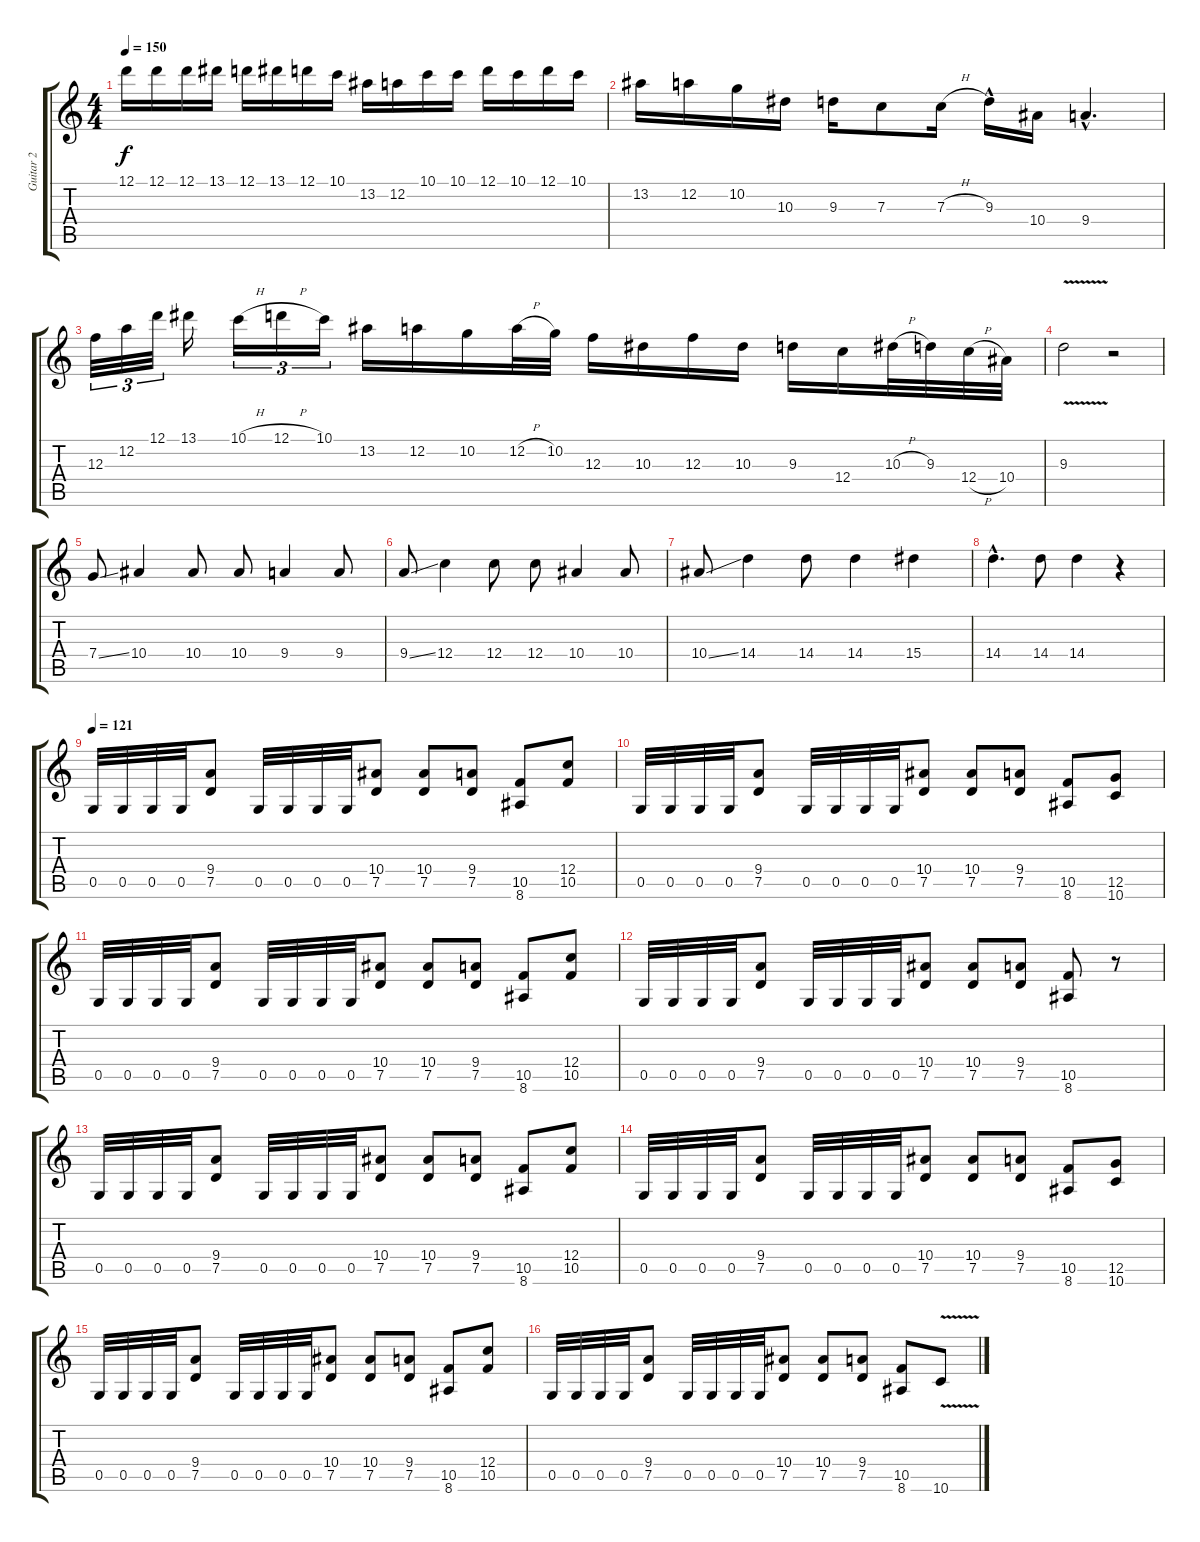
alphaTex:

\track ("Guitar 2" "Guitar 2") {instrument distortionguitar}
\staff {score tabs}
\tuning (D4 A3 F3 C3 G2 D2) {hide}
\ts (4 4)
\tempo 150
\clef g2
\ks c
12.1.16{dy f} 12.1.16 12.1.16 13.1.16 12.1.16 13.1.16 12.1.16 10.1.16 13.2.16 12.2.16 10.1.16 10.1.16 12.1.16 10.1.16 12.1.16 10.1.16 |
13.2.16 12.2.16 10.2.16 10.3.16 9.3.16 7.3.8 7.3{h}.16 9.3{hac}.16 10.4.16 9.4{hac}.4{d} |
12.3.32{tu (3 2)} 12.2.32{tu (3 2)} 12.1.32{tu (3 2)} 13.1.16 10.1{h}.16{tu (3 2)} 12.1{h}.16{tu (3 2)} 10.1.16{tu (3 2)} 13.2.16 12.2.16 10.2.16 12.2{h}.32 10.2.32 12.3.16 10.3.16 12.3.16 10.3.16 9.3.16 12.4.16 10.3{h}.32 9.3.32 12.4{h}.32 10.4.32 |
9.3{v}.2 r.2 |
7.4{ss}.8 10.4.4 10.4.8 10.4.8 9.4.4 9.4.8 |
9.4{ss}.8 12.4.4 12.4.8 12.4.8 10.4.4 10.4.8 |
10.4{ss}.8 14.4.4 14.4.8 14.4.4 15.4.4 |
14.4{hac}.4{d} 14.4.8 14.4.4 r.4 |
\tempo 121
0.5.32 0.5.32 0.5.32 0.5.32 (9.4 7.5).8 0.5.32 0.5.32 0.5.32 0.5.32 (10.4 7.5).8 (10.4 7.5).8 (9.4 7.5).8 (10.5 8.6).8 (12.4 10.5).8 |
0.5.32 0.5.32 0.5.32 0.5.32 (9.4 7.5).8 0.5.32 0.5.32 0.5.32 0.5.32 (10.4 7.5).8 (10.4 7.5).8 (9.4 7.5).8 (10.5 8.6).8 (12.5 10.6).8 |
0.5.32 0.5.32 0.5.32 0.5.32 (9.4 7.5).8 0.5.32 0.5.32 0.5.32 0.5.32 (10.4 7.5).8 (10.4 7.5).8 (9.4 7.5).8 (10.5 8.6).8 (12.4 10.5).8 |
0.5.32 0.5.32 0.5.32 0.5.32 (9.4 7.5).8 0.5.32 0.5.32 0.5.32 0.5.32 (10.4 7.5).8 (10.4 7.5).8 (9.4 7.5).8 (10.5 8.6).8 r.8 |
0.5.32 0.5.32 0.5.32 0.5.32 (9.4 7.5).8 0.5.32 0.5.32 0.5.32 0.5.32 (10.4 7.5).8 (10.4 7.5).8 (9.4 7.5).8 (10.5 8.6).8 (12.4 10.5).8 |
0.5.32 0.5.32 0.5.32 0.5.32 (9.4 7.5).8 0.5.32 0.5.32 0.5.32 0.5.32 (10.4 7.5).8 (10.4 7.5).8 (9.4 7.5).8 (10.5 8.6).8 (12.5 10.6).8 |
0.5.32 0.5.32 0.5.32 0.5.32 (9.4 7.5).8 0.5.32 0.5.32 0.5.32 0.5.32 (10.4 7.5).8 (10.4 7.5).8 (9.4 7.5).8 (10.5 8.6).8 (12.4 10.5).8 |
0.5.32 0.5.32 0.5.32 0.5.32 (9.4 7.5).8 0.5.32 0.5.32 0.5.32 0.5.32 (10.4 7.5).8 (10.4 7.5).8 (9.4 7.5).8 (10.5 8.6).8 10.6{v}.8
